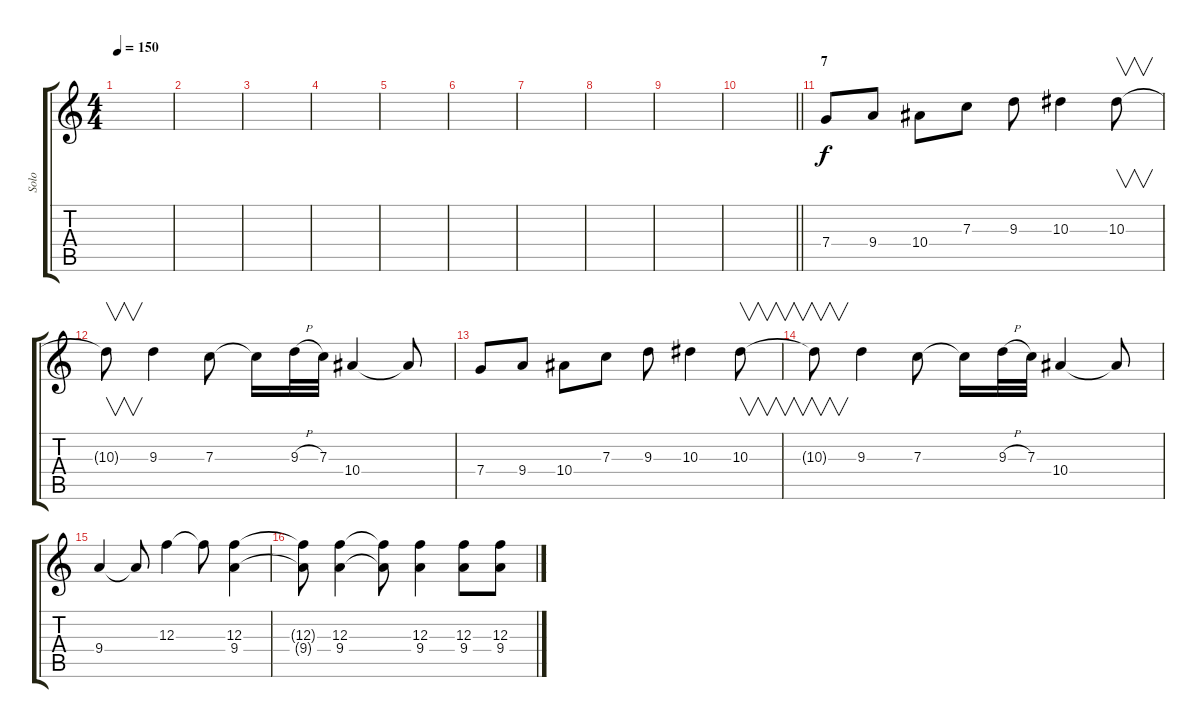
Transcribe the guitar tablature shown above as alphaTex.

\track ("Solo" "Solo") {instrument overdrivenguitar}
\staff {score tabs}
\tuning (D4 A3 F3 C3 G2 C2) {hide}
\ts (4 4)
\tempo 150
\clef g2
\ks c
|
|
|
|
|
|
|
|
|
\barLineRight lightlight
|
\section ("" "7")
7.4.8 9.4.8 10.4.8 7.3.8 9.3.8 10.3.4 10.3.8{v} |
10.3{t}.8{v} 9.3.4 7.3.8 7.3{t}.16 9.3{h}.32 7.3.32 10.4.4 10.4{t}.8 |
7.4.8 9.4.8 10.4.8 7.3.8 9.3.8 10.3.4 10.3.8{v} |
10.3{t}.8{v} 9.3.4 7.3.8 7.3{t}.16 9.3{h}.32 7.3.32 10.4.4 10.4{t}.8 |
9.4.4 9.4{t}.8 12.3.4 12.3{t}.8 (12.3 9.4).4 |
(12.3{t} 9.4{t}).8 (12.3 9.4).4 (12.3{t} 9.4{t}).8 (12.3 9.4).4 (12.3 9.4).8 (12.3 9.4).8
